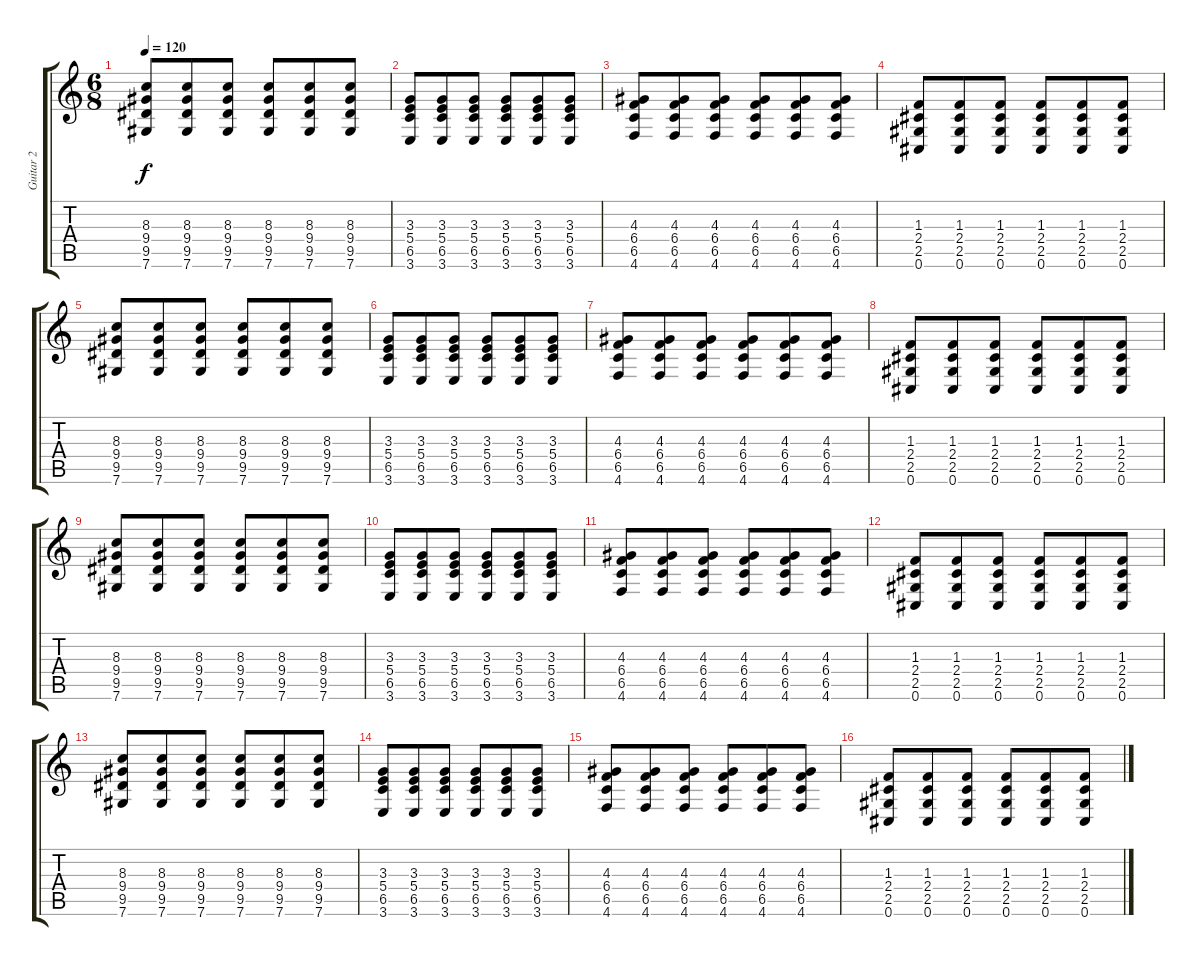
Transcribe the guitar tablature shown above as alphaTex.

\track ("Guitar 2" "Guitar 2") {instrument distortionguitar}
\staff {score tabs}
\tuning (Db4 Ab3 E3 B2 Gb2 Db2) {hide}
\ts (6 8)
\tempo 120
\clef g2
\ks c
(8.3 9.4 9.5 7.6).8{dy f} (8.3 9.4 9.5 7.6).8 (8.3 9.4 9.5 7.6).8 (8.3 9.4 9.5 7.6).8 (8.3 9.4 9.5 7.6).8 (8.3 9.4 9.5 7.6).8 |
(3.3 5.4 6.5 3.6).8 (3.3 5.4 6.5 3.6).8 (3.3 5.4 6.5 3.6).8 (3.3 5.4 6.5 3.6).8 (3.3 5.4 6.5 3.6).8 (3.3 5.4 6.5 3.6).8 |
(4.3 6.4 6.5 4.6).8 (4.3 6.4 6.5 4.6).8 (4.3 6.4 6.5 4.6).8 (4.3 6.4 6.5 4.6).8 (4.3 6.4 6.5 4.6).8 (4.3 6.4 6.5 4.6).8 |
(1.3 2.4 2.5 0.6).8 (1.3 2.4 2.5 0.6).8 (1.3 2.4 2.5 0.6).8 (1.3 2.4 2.5 0.6).8 (1.3 2.4 2.5 0.6).8 (1.3 2.4 2.5 0.6).8 |
(8.3 9.4 9.5 7.6).8 (8.3 9.4 9.5 7.6).8 (8.3 9.4 9.5 7.6).8 (8.3 9.4 9.5 7.6).8 (8.3 9.4 9.5 7.6).8 (8.3 9.4 9.5 7.6).8 |
(3.3 5.4 6.5 3.6).8 (3.3 5.4 6.5 3.6).8 (3.3 5.4 6.5 3.6).8 (3.3 5.4 6.5 3.6).8 (3.3 5.4 6.5 3.6).8 (3.3 5.4 6.5 3.6).8 |
(4.3 6.4 6.5 4.6).8 (4.3 6.4 6.5 4.6).8 (4.3 6.4 6.5 4.6).8 (4.3 6.4 6.5 4.6).8 (4.3 6.4 6.5 4.6).8 (4.3 6.4 6.5 4.6).8 |
(1.3 2.4 2.5 0.6).8 (1.3 2.4 2.5 0.6).8 (1.3 2.4 2.5 0.6).8 (1.3 2.4 2.5 0.6).8 (1.3 2.4 2.5 0.6).8 (1.3 2.4 2.5 0.6).8 |
(8.3 9.4 9.5 7.6).8 (8.3 9.4 9.5 7.6).8 (8.3 9.4 9.5 7.6).8 (8.3 9.4 9.5 7.6).8 (8.3 9.4 9.5 7.6).8 (8.3 9.4 9.5 7.6).8 |
(3.3 5.4 6.5 3.6).8 (3.3 5.4 6.5 3.6).8 (3.3 5.4 6.5 3.6).8 (3.3 5.4 6.5 3.6).8 (3.3 5.4 6.5 3.6).8 (3.3 5.4 6.5 3.6).8 |
(4.3 6.4 6.5 4.6).8 (4.3 6.4 6.5 4.6).8 (4.3 6.4 6.5 4.6).8 (4.3 6.4 6.5 4.6).8 (4.3 6.4 6.5 4.6).8 (4.3 6.4 6.5 4.6).8 |
(1.3 2.4 2.5 0.6).8 (1.3 2.4 2.5 0.6).8 (1.3 2.4 2.5 0.6).8 (1.3 2.4 2.5 0.6).8 (1.3 2.4 2.5 0.6).8 (1.3 2.4 2.5 0.6).8 |
(8.3 9.4 9.5 7.6).8 (8.3 9.4 9.5 7.6).8 (8.3 9.4 9.5 7.6).8 (8.3 9.4 9.5 7.6).8 (8.3 9.4 9.5 7.6).8 (8.3 9.4 9.5 7.6).8 |
(3.3 5.4 6.5 3.6).8 (3.3 5.4 6.5 3.6).8 (3.3 5.4 6.5 3.6).8 (3.3 5.4 6.5 3.6).8 (3.3 5.4 6.5 3.6).8 (3.3 5.4 6.5 3.6).8 |
(4.3 6.4 6.5 4.6).8 (4.3 6.4 6.5 4.6).8 (4.3 6.4 6.5 4.6).8 (4.3 6.4 6.5 4.6).8 (4.3 6.4 6.5 4.6).8 (4.3 6.4 6.5 4.6).8 |
(1.3 2.4 2.5 0.6).8 (1.3 2.4 2.5 0.6).8 (1.3 2.4 2.5 0.6).8 (1.3 2.4 2.5 0.6).8 (1.3 2.4 2.5 0.6).8 (1.3 2.4 2.5 0.6).8
